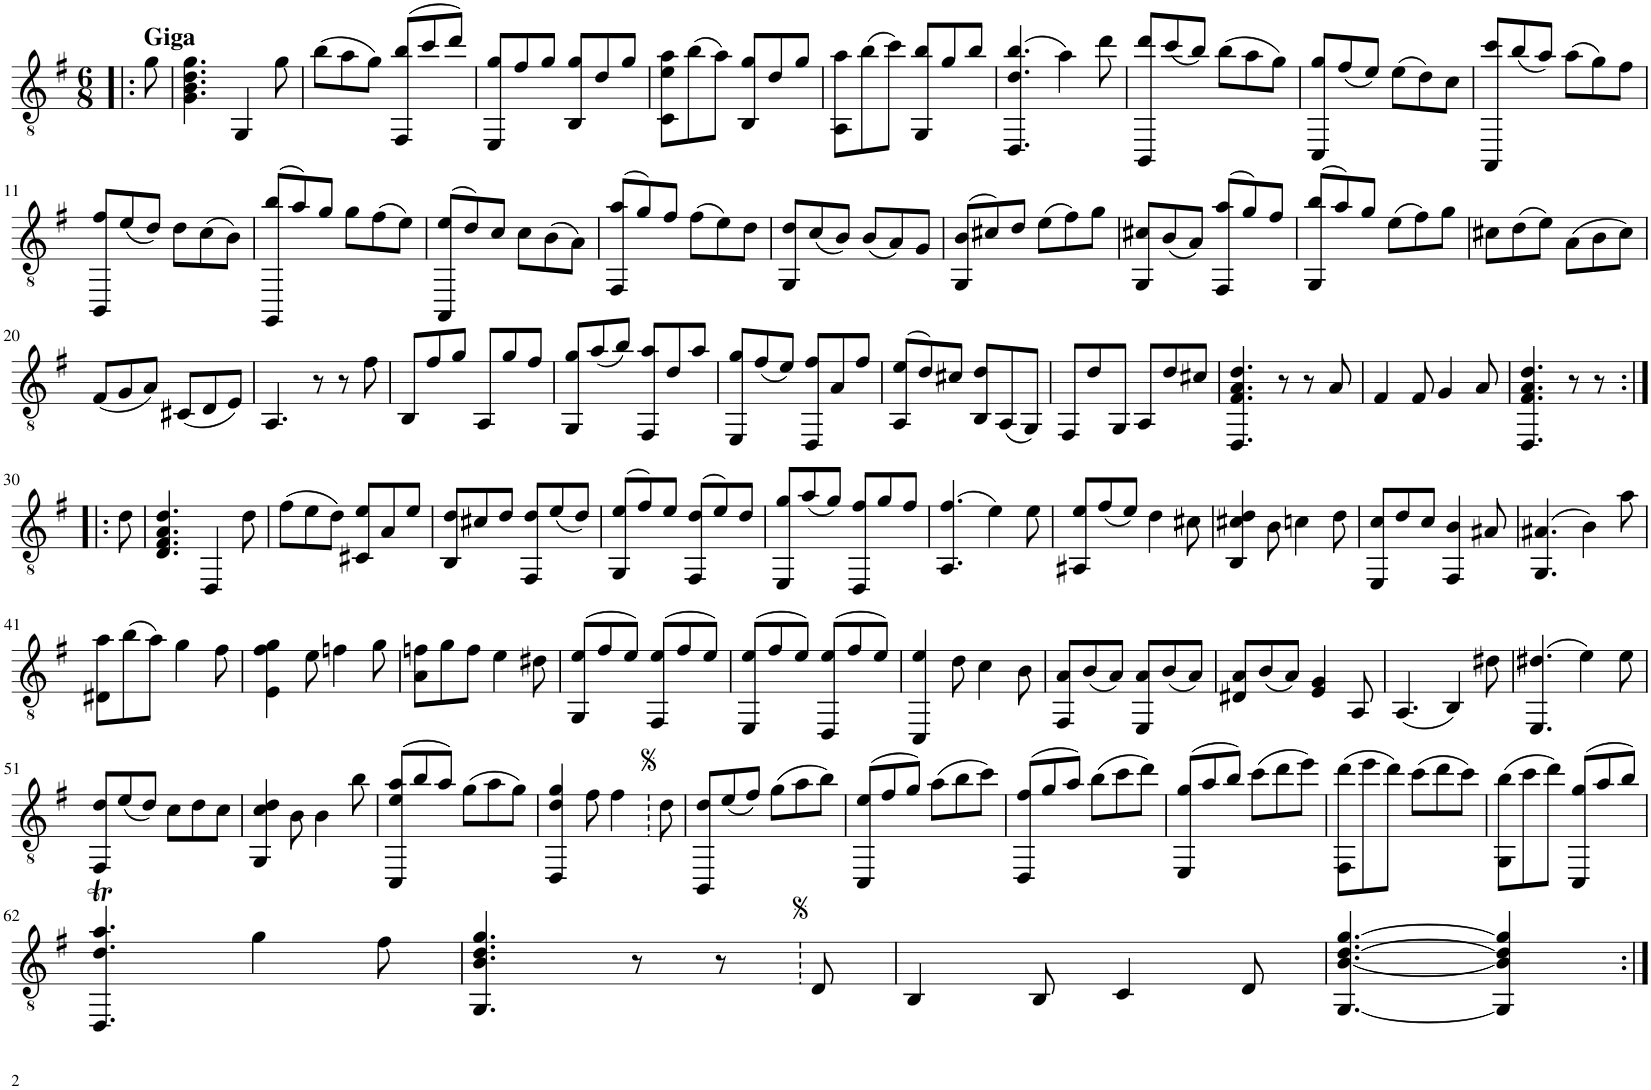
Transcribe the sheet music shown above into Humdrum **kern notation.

**kern
*part1
*staff1
*I"Arciloutna
*I'A. lout.
!!LO:PB:g=z
*clefGv2
*k[f#]
*M6/8
=1!|:
!LO:TX:a:B:t=Giga
8g\
=2
4.G\ 4.B\ 4.d\ 4.g\
4GG/
8g\
=3
(8b\L
8a\
8g\J)
(>8FF#/ 8b/L
8cc/
8dd/J)
=4
8EE/ 8g/L
8f#/
8g/J
8BB/ 8g/L
8d/
8g/J
=5
8C\ 8e\ 8a\L
(8b\
8a\J)
8BB/ 8g/L
8d/
8g/J
=6
8AA\ 8a\L
(8b\
8cc\J)
8GG/ 8b/L
8g/
8b/J
=7
(4.DD/ 4.d/ 4.b/
4a\)
8dd\
=8
8BBB/ 8dd/L
(8cc/
8b/J)
(8b\L
8a\
8g\J)
=9
8CC/ 8g/L
(8f#/
8e/J)
(8e\L
8d\)
8c\J
=10
8AAA/ 8cc/L
(8b/
8a/J)
(8a\L
8g\)
8f#\J
!!LO:LB:g=z
=11
8BBB/ 8f#/L
(8e/
8d/J)
8d\L
(8c\
8B\J)
=12
(>8GGG/ 8b/L
8a/)
8g/J
8g\L
(8f#\
8e\J)
=13
(>8AAA/ 8e/L
8d/)
8c/J
8c\L
(8B\
8A\J)
=14
(>8FF#/ 8a/L
8g/)
8f#/J
(8f#\L
8e\)
8d\J
=15
8GG/ 8d/L
(8c/
8B/J)
(8B/L
8A/)
8G/J
=16
(>8GG/ 8B/L
8c#X/)
8d/J
(8e\L
8f#\)
8g\J
=17
8GG/ 8c#X/L
(8B/
8A/J)
(>8FF#/ 8a/L
8g/)
8f#/J
=18
(>8GG/ 8b/L
8a/)
8g/J
(8e\L
8f#\)
8g\J
=19
8c#X\L
(8d\
8e\J)
(8A\L
8B\
8c#\J)
!!LO:LB:g=z
=20
(8F#/L
8G/
8A/J)
(8C#X/L
8D/
8E/J)
=21
4.AA/
8r
8r
8f#\
=22
8BB/L
8f#/
8g/J
8AA/L
8g/
8f#/J
=23
8GG/ 8g/L
(8a/
8b/J)
8FF#/ 8a/L
8d/
8a/J
=24
8EE/ 8g/L
(8f#/
8e/J)
8DD/ 8f#/L
8A/
8f#/J
=25
(>8AA/ 8e/L
8d/)
8c#X/J
8BB/ 8d/L
(8AA/
8GG/J)
=26
8FF#/L
8d/
8GG/J
8AA/L
8d/
8c#X/J
=27
4.DD/ 4.F#/ 4.A/ 4.d/
8r
8r
8A/
=28
4F#/
8F#/
4G/
8A/
=29
4.DD/ 4.F#/ 4.A/ 4.d/
8r
8r
!!LO:LB:g=z
=30:|!|:
8d\
=31
4.D/ 4.F#/ 4.A/ 4.d/
4DD/
8d\
=32
(8f#\L
8e\
8d\J)
8C#X/ 8e/L
8A/
8e/J
=33
8BB/ 8d/L
8c#X/
8d/J
8FF#/ 8d/L
(8e/
8d/J)
=34
(>8GG/ 8e/L
8f#/)
8e/J
(>8FF#/ 8d/L
8e/)
8d/J
=35
8EE/ 8g/L
(8a/
8g/J)
8DD/ 8f#/L
8g/
8f#/J
=36
(4.AA/ 4.f#/
4e\)
8e\
=37
8AA#X/ 8e/L
(8f#/
8e/J)
4d\
8c#X\
=38
4BB/ 4c#X/ 4d/
8B\
4cn\
8d\
=39
8EE/ 8c/L
8d/
8c/J
4FF#/ 4B/
8A#X/
=40
(4.GG/ 4.A#X/
4B\)
8a\
!!LO:LB:g=z
=41
8D#X\ 8a\L
(8b\
8a\J)
4g\
8f#\
=42
4E\ 4f#\ 4g\
8e\
4fn\
8g\
=43
8A\ 8fn\L
8g\
8f\J
4e\
8d#X\
=44
(>8GG/ 8e/L
8f#/
8e/J)
(>8FF#/ 8e/L
8f#/
8e/J)
=45
(>8EE/ 8e/L
8f#/
8e/J)
(>8DD/ 8e/L
8f#/
8e/J)
=46
4CC/ 4e/
8d\
4c\
8B\
=47
8FF#/ 8A/L
(8B/
8A/J)
8EE/ 8A/L
(8B/
8A/J)
=48
8D#X/ 8A/L
(8B/
8A/J)
4E/ 4G/
8AA/
=49
(4.AA/
4BB/)
8d#X\
=50
(4.EE/ 4.d#X/
4e\)
8e\
!!LO:LB:g=z
=51
8FF#/ 8d/L
(8e/
8d/J)
8c\L
8d\
8c\J
=52
4GG/ 4c/ 4d/
8B\
4B\
8b\
=53
(>8CC/ 8e/ 8a/L
8b/
8a/J)
(8g\L
8a\
8g\J)
=54
4DD/ 4d/ 4g/
8f#\
4f#\
=55
8d\
=56
8BBB/ 8d/L
(8e/
8f#/J)
(8g\L
8a\
8b\J)
=57
(>8CC/ 8e/L
8f#/
8g/J)
(8a\L
8b\
8cc\J)
=58
(>8DD/ 8f#/L
8g/
8a/J)
(8b\L
8cc\
8dd\J)
=59
(>8EE/ 8g/L
8a/
8b/J)
(8cc\L
8dd\
8ee\J)
=60
(8FF#\ 8dd\L
8ee\
8dd\J)
(8cc\L
8dd\
8cc\J)
=61
(8GG\ 8b\L
8cc\
8dd\J)
(>8CC/ 8g/L
8a/
8b/J)
!!LO:LB:g=z
=62
4.DD/T 4.d/T 4.a/T
4g\
8f#\
=63
4.GG/ 4.B/ 4.d/ 4.g/
8r
8r
=64
8D/
=65
4BB/
8BB/
4C/
8D/
=66
[4.GG/ [4.B/ [4.d/ [4.g/
4GG/] 4B/] 4d/] 4g/]
=:|!
*-
